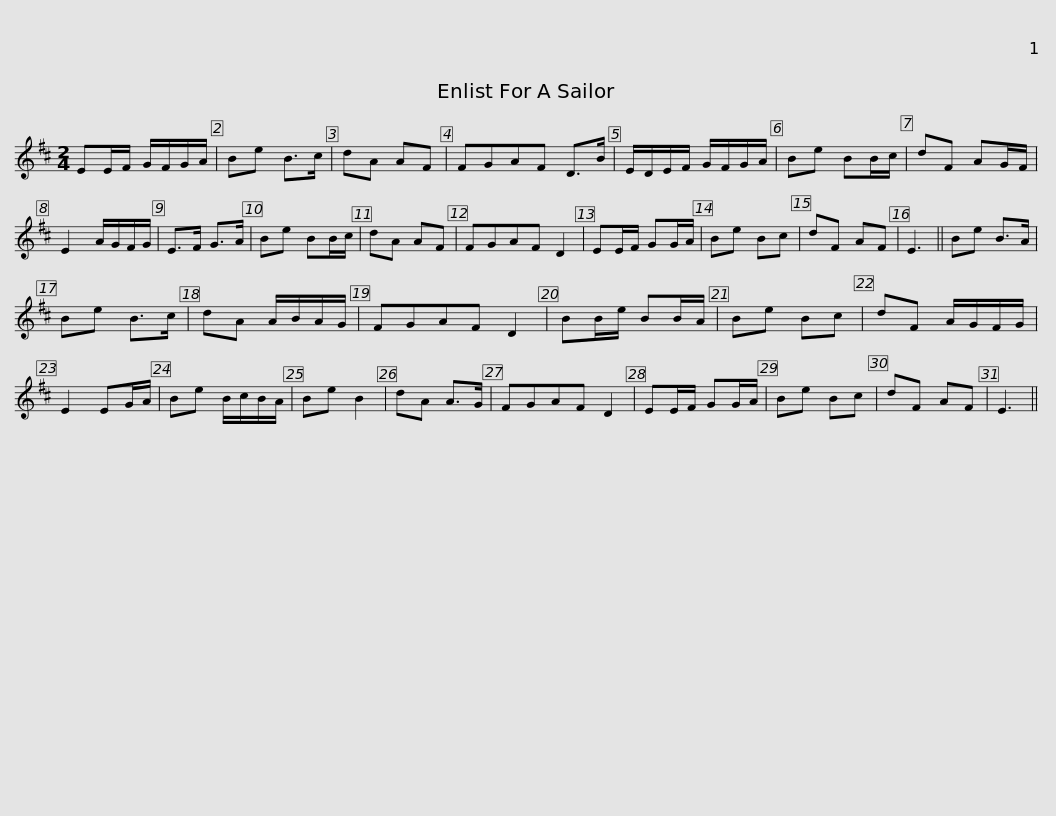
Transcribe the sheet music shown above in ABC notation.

X:1
L:1/8
M:2/4
I:linebreak $
K:D
V:1 treble
V:1
 EE/F/ G/F/G/A/ | Be B>c | dA AF | FGAF D>B | E/D/E/F/ G/F/G/A/ | %5
 Be BB/c/ | dF AG/F/ | E2 A/G/F/G/ |$ E>F G>A | Be BB/c/ | %10
 dA AF | FGAF D2 | EE/F/ GG/A/ | Be Bc | dF AF | %15
 E3 || Be B>A | Be B>c |$ dA A/B/A/G/ | FGAF D2 | %20
 BB/e/ BB/A/ | Be Bc | dF A/G/F/G/ | E2 EG/A/ | Be B/c/B/A/ | %25
 Be B2 | dA A>G |$ FGAF D2 | EE/F/ GG/A/ | Be Bc | %30
 dF AF | E3 || %32
